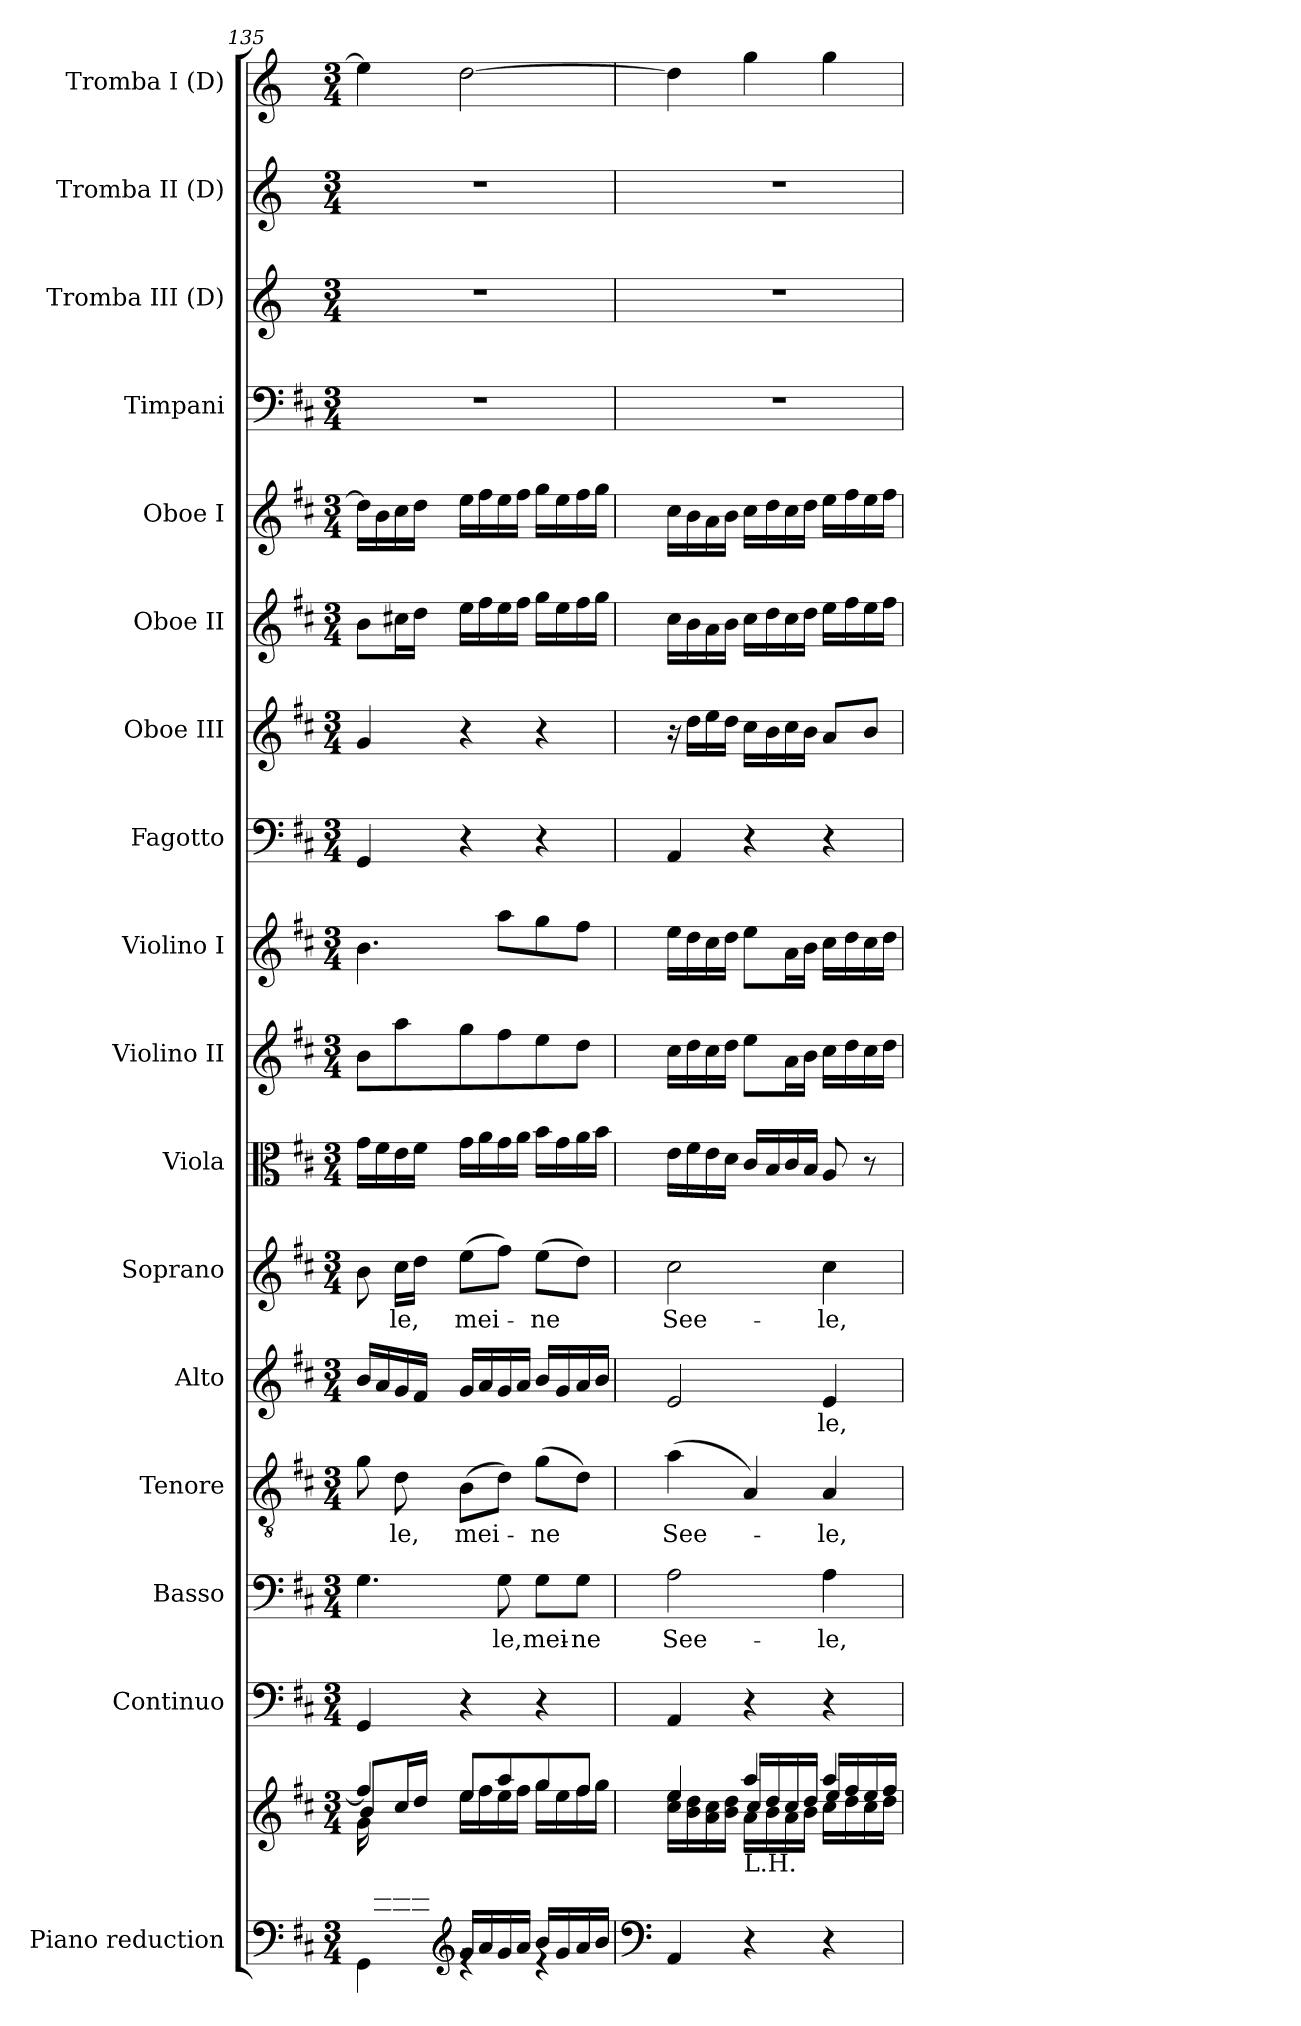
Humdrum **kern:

**kern	**kern	**kern	**kern	**text	**kern	**text	**kern	**text	**kern	**text	**kern	**kern	**kern	**kern	**kern	**kern	**kern	**kern	**kern	**kern	**kern
*part17	*part17	*part16	*part15	*part15	*part14	*part14	*part13	*part13	*part12	*part12	*part11	*part10	*part9	*part8	*part7	*part6	*part5	*part4	*part3	*part2	*part1
*staff18	*staff17	*staff16	*staff15	*staff15	*staff14	*staff14	*staff13	*staff13	*staff12	*staff12	*staff11	*staff10	*staff9	*staff8	*staff7	*staff6	*staff5	*staff4	*staff3	*staff2	*staff1
*I"Piano reduction	*	*I"Continuo	*I"Basso	*	*I"Tenore	*	*I"Alto	*	*I"Soprano	*	*I"Viola	*I"Violino II	*I"Violino I	*I"Fagotto	*I"Oboe III	*I"Oboe II	*I"Oboe I	*I"Timpani	*I"Tromba III (D)	*I"Tromba II (D)	*I"Tromba I (D)
*I'Pno	*	*	*	*	*	*	*	*	*	*	*	*	*	*	*I'Ob	*I'Ob	*I'Ob	*I'Timp	*	*	*
*clefF4	*clefG2	*clefF4	*clefF4	*	*clefGv2	*	*clefG2	*	*clefG2	*	*clefC3	*clefG2	*clefG2	*clefF4	*clefG2	*clefG2	*clefG2	*clefF4	*clefG2	*clefG2	*clefG2
*	*	*	*	*	*	*	*	*	*	*	*	*	*	*	*	*	*	*	*ITrd-1c-2	*ITrd-1c-2	*ITrd-1c-2
*k[f#c#]	*k[f#c#]	*k[f#c#]	*k[f#c#]	*	*k[f#c#]	*	*k[f#c#]	*	*k[f#c#]	*	*k[f#c#]	*k[f#c#]	*k[f#c#]	*k[f#c#]	*k[f#c#]	*k[f#c#]	*k[f#c#]	*k[f#c#]	*k[f#c#]	*k[f#c#]	*k[f#c#]
*M3/4	*M3/4	*M3/4	*M3/4	*	*M3/4	*	*M3/4	*	*M3/4	*	*M3/4	*M3/4	*M3/4	*M3/4	*M3/4	*M3/4	*M3/4	*M3/4	*M3/4	*M3/4	*M3/4
=135	=135	=135	=135	=135	=135	=135	=135	=135	=135	=135	=135	=135	=135	=135	=135	=135	=135	=135	=135	=135	=135
*^	*^	*	*	*	*	*	*	*	*	*	*	*	*	*	*	*	*	*	*	*	*
*	*	*	*^	*	*	*	*	*	*	*	*	*	*	*	*	*	*	*	*	*	*	*	*
16ryy	4GG\	4ff#/]	8b/L	16g\LL	4GG/	4.G\	.	8g\	.	16b/LL	.	8b\	.	16g\LL	8b\L	4.b\	4GG/	4g/	8b\L	16dd\LL]	2.r	2.r	2.r	4ff#\]
16f#/	.	.	.	2ryy	.	.	.	.	.	16a/	.	.	.	16f#\	.	.	.	.	.	16b\	.	.	.	.
!	!	!	!	!	!	!	!	!	!LO:LY:b	!	!	!	!LO:LY:b	!	!	!	!	!	!	!	!	!	!	!
16e/	.	.	16cc#/L	.	.	.	.	8d\	le,	16g/	.	16cc#\LL	le,	16e\	8aa\	.	.	.	16cc#X\L	16cc#\	.	.	.	.
16f#/JJ	.	.	16dd/JJ	.	.	.	.	.	.	16f#/JJ	.	16dd\JJ	.	16f#\JJ	.	.	.	.	16dd\JJ	16dd\JJ	.	.	.	.
*clefG2	*	*	*	*	*	*	*	*	*	*	*	*	*	*	*	*	*	*	*	*	*	*	*	*
!	!	!	!	!	!	!	!	!	!LO:LY:b	!	!	!	!LO:LY:b	!	!	!	!	!	!	!	!	!	!	!
16g/LL	4re	8ee/L	16ee\LL	.	4r	.	.	(>8B\L	mei-	16g/LL	.	(>8ee\L	mei-	16g\LL	8gg\	.	4r	4r	16ee\LL	16ee\LL	.	.	.	[2ee\
16a/	.	.	16ff#\	.	.	.	.	.	.	16a/	.	.	.	16a\	.	.	.	.	16ff#\	16ff#\	.	.	.	.
!	!	!	!	!	!	!	!LO:LY:b	!	!	!	!	!	!	!	!	!	!	!	!	!	!	!	!	!
16g/	.	8aa/	16ee\	.	.	8G\	-le,	8d\J)	.	16g/	.	8ff#\J)	.	16g\	8ff#\	8aa\L	.	.	16ee\	16ee\	.	.	.	.
16a/JJ	.	.	16ff#\JJ	.	.	.	.	.	.	16a/JJ	.	.	.	16a\JJ	.	.	.	.	16ff#\JJ	16ff#\JJ	.	.	.	.
!	!	!	!	!	!	!	!LO:LY:b	!	!LO:LY:b	!	!	!	!LO:LY:b	!	!	!	!	!	!	!	!	!	!	!
16b/LL	4re	8gg/	16gg\LL	.	4r	8G\L	mei-	(>8g\L	ne	16b/LL	.	(>8ee\L	ne	16b\LL	8ee\	8gg\	4r	4r	16gg\LL	16gg\LL	.	.	.	.
16g/	.	.	16ee\	8.ryy	.	.	.	.	.	16g/	.	.	.	16g\	.	.	.	.	16ee\	16ee\	.	.	.	.
!	!	!	!	!	!	!	!LO:LY:b	!	!	!	!	!	!	!	!	!	!	!	!	!	!	!	!	!
16a/	.	8ff#/J	16ff#\	.	.	8G\J	ne	8d\J)	.	16a/	.	8dd\J)	.	16a\	8dd\J	8ff#\J	.	.	16ff#\	16ff#\	.	.	.	.
16b/JJ	.	.	16gg\JJ	.	.	.	.	.	.	16b/JJ	.	.	.	16b\JJ	.	.	.	.	16gg\JJ	16gg\JJ	.	.	.	.
*v	*v	*	*	*	*	*	*	*	*	*	*	*	*	*	*	*	*	*	*	*	*	*	*	*
=136	=136	=136	=136	=136	=136	=136	=136	=136	=136	=136	=136	=136	=136	=136	=136	=136	=136	=136	=136	=136	=136	=136	=136
*clefF4	*	*	*	*	*	*	*	*	*	*	*	*	*	*	*	*	*	*	*	*	*	*	*
!	!	!	!	!	!	!LO:LY:b	!	!LO:LY:b	!	!	!	!LO:LY:b	!	!	!	!	!	!	!	!	!	!	!
4AA/	4ee/	16cc#\ 16ee\LL	4ryy	4AA/	2A\	See-	(>4a\	See-	2e/	.	2cc#\	See-	16e\LL	16cc#\LL	16ee\LL	4AA/	16r	16cc#\LL	16cc#\LL	2.r	2.r	2.r	4ee\]
.	.	16b\ 16dd\	.	.	.	.	.	.	.	.	.	.	16f#\	16dd\	16dd\	.	16dd\LL	16b\	16b\	.	.	.	.
.	.	16a\ 16cc#\	.	.	.	.	.	.	.	.	.	.	16e\	16cc#\	16cc#\	.	16ee\	16a\	16a\	.	.	.	.
.	.	16b\ 16dd\JJ	.	.	.	.	.	.	.	.	.	.	16d\JJ	16dd\JJ	16dd\JJ	.	16dd\JJ	16b\JJ	16b\JJ	.	.	.	.
!	!LO:TX:b:t=L.H.	!	!	!	!	!	!	!	!	!	!	!	!	!	!	!	!	!	!	!	!	!	!
4r	4aa/	16a\LL	16cc#/LL	4r	.	.	4A/)	.	.	.	.	.	16c#/LL	8ee\L	8ee\L	4r	16cc#\LL	16cc#\LL	16cc#\LL	.	.	.	4aa\
.	.	16b\	16dd/	.	.	.	.	.	.	.	.	.	16B/	.	.	.	16b\	16dd\	16dd\	.	.	.	.
.	.	16a\	16cc#/	.	.	.	.	.	.	.	.	.	16c#/	16a\L	16a\L	.	16cc#\	16cc#\	16cc#\	.	.	.	.
.	.	16b\JJ	16dd/JJ	.	.	.	.	.	.	.	.	.	16B/JJ	16b\JJ	16b\JJ	.	16b\JJ	16dd\JJ	16dd\JJ	.	.	.	.
!	!	!	!	!	!	!LO:LY:b	!	!LO:LY:b	!	!LO:LY:b	!	!LO:LY:b	!	!	!	!	!	!	!	!	!	!	!
4r	4aa/	16cc#\LL	16ee/LL	4r	4A\	le,	4A/	le,	4e/	le,	4cc#\	le,	8A/	16cc#\LL	16cc#\LL	4r	8a/L	16ee\LL	16ee\LL	.	.	.	4aa\
.	.	16dd\	16ff#/	.	.	.	.	.	.	.	.	.	.	16dd\	16dd\	.	.	16ff#\	16ff#\	.	.	.	.
.	.	16cc#\	16ee/	.	.	.	.	.	.	.	.	.	8r	16cc#\	16cc#\	.	8b/J	16ee\	16ee\	.	.	.	.
.	.	16dd\JJ	16ff#/JJ	.	.	.	.	.	.	.	.	.	.	16dd\JJ	16dd\JJ	.	.	16ff#\JJ	16ff#\JJ	.	.	.	.
*	*v	*v	*v	*	*	*	*	*	*	*	*	*	*	*	*	*	*	*	*	*	*	*	*
=	=	=	=	=	=	=	=	=	=	=	=	=	=	=	=	=	=	=	=	=	=
*-	*-	*-	*-	*-	*-	*-	*-	*-	*-	*-	*-	*-	*-	*-	*-	*-	*-	*-	*-	*-	*-
